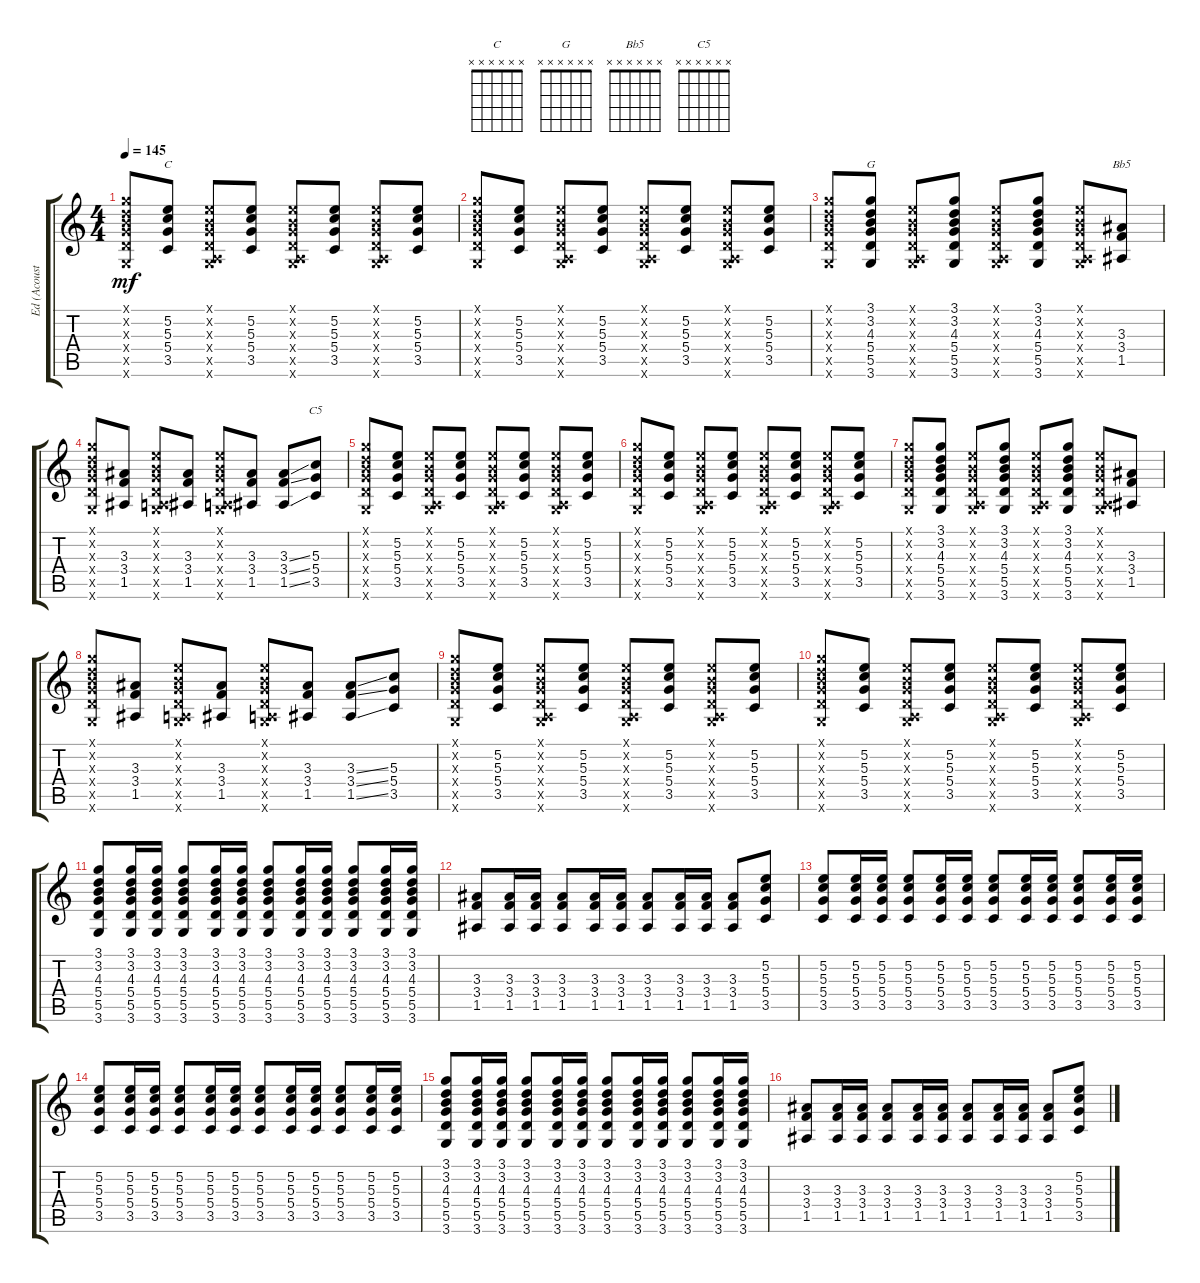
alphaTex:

\track ("Ed (Acoustic Overdub)" "Ed (Acoust") {instrument acousticguitarsteel}
\staff {score tabs}
\tuning (E4 B3 G3 D3 A2 E2) {hide}
\chord ("C" x x x x x x)
\chord ("G" x x x x x x)
\chord ("Bb5" x x x x x x)
\chord ("C5" x x x x x x)
\ts (4 4)
\tempo 145
\clef g2
\ks c
(3.1{x} 3.2{x} 4.3{x} 5.4{x} 5.5{x} 3.6{x}).8{dy mf} (5.2 5.3 5.4 3.5).8{ch "C"} (0.1{x} 0.2{x} 0.3{x} 0.4{x} 0.5{x} 3.6{x}).8 (5.2 5.3 5.4 3.5).8 (0.1{x} 0.2{x} 0.3{x} 0.4{x} 0.5{x} 3.6{x}).8 (5.2 5.3 5.4 3.5).8 (0.1{x} 0.2{x} 0.3{x} 0.4{x} 0.5{x} 3.6{x}).8 (5.2 5.3 5.4 3.5).8 |
(3.1{x} 3.2{x} 4.3{x} 5.4{x} 5.5{x} 3.6{x}).8 (5.2 5.3 5.4 3.5).8 (0.1{x} 0.2{x} 0.3{x} 0.4{x} 0.5{x} 3.6{x}).8 (5.2 5.3 5.4 3.5).8 (0.1{x} 0.2{x} 0.3{x} 0.4{x} 0.5{x} 3.6{x}).8 (5.2 5.3 5.4 3.5).8 (0.1{x} 0.2{x} 0.3{x} 0.4{x} 0.5{x} 3.6{x}).8 (5.2 5.3 5.4 3.5).8 |
(3.1{x} 3.2{x} 4.3{x} 5.4{x} 5.5{x} 3.6{x}).8 (3.1 3.2 4.3 5.4 5.5 3.6).8{ch "G"} (0.1{x} 0.2{x} 0.3{x} 0.4{x} 0.5{x} 3.6{x}).8 (3.1 3.2 4.3 5.4 5.5 3.6).8 (0.1{x} 0.2{x} 0.3{x} 0.4{x} 0.5{x} 3.6{x}).8 (3.1 3.2 4.3 5.4 5.5 3.6).8 (0.1{x} 0.2{x} 0.3{x} 0.4{x} 0.5{x} 3.6{x}).8 (3.3 3.4 1.5).8{ch "Bb5"} |
(3.1{x} 3.2{x} 4.3{x} 5.4{x} 5.5{x} 3.6{x}).8 (3.3 3.4 1.5).8 (0.1{x} 0.2{x} 0.3{x} 0.4{x} 0.5{x} 3.6{x}).8 (3.3 3.4 1.5).8 (0.1{x} 0.2{x} 0.3{x} 0.4{x} 0.5{x} 3.6{x}).8 (3.3 3.4 1.5).8 (3.3{ss} 3.4{ss} 1.5{ss}).8 (5.3 5.4 3.5).8{ch "C5"} |
(3.1{x} 3.2{x} 4.3{x} 5.4{x} 5.5{x} 3.6{x}).8 (5.2 5.3 5.4 3.5).8 (0.1{x} 0.2{x} 0.3{x} 0.4{x} 0.5{x} 3.6{x}).8 (5.2 5.3 5.4 3.5).8 (0.1{x} 0.2{x} 0.3{x} 0.4{x} 0.5{x} 3.6{x}).8 (5.2 5.3 5.4 3.5).8 (0.1{x} 0.2{x} 0.3{x} 0.4{x} 0.5{x} 3.6{x}).8 (5.2 5.3 5.4 3.5).8 |
(3.1{x} 3.2{x} 4.3{x} 5.4{x} 5.5{x} 3.6{x}).8 (5.2 5.3 5.4 3.5).8 (0.1{x} 0.2{x} 0.3{x} 0.4{x} 0.5{x} 3.6{x}).8 (5.2 5.3 5.4 3.5).8 (0.1{x} 0.2{x} 0.3{x} 0.4{x} 0.5{x} 3.6{x}).8 (5.2 5.3 5.4 3.5).8 (0.1{x} 0.2{x} 0.3{x} 0.4{x} 0.5{x} 3.6{x}).8 (5.2 5.3 5.4 3.5).8 |
(3.1{x} 3.2{x} 4.3{x} 5.4{x} 5.5{x} 3.6{x}).8 (3.1 3.2 4.3 5.4 5.5 3.6).8 (0.1{x} 0.2{x} 0.3{x} 0.4{x} 0.5{x} 3.6{x}).8 (3.1 3.2 4.3 5.4 5.5 3.6).8 (0.1{x} 0.2{x} 0.3{x} 0.4{x} 0.5{x} 3.6{x}).8 (3.1 3.2 4.3 5.4 5.5 3.6).8 (0.1{x} 0.2{x} 0.3{x} 0.4{x} 0.5{x} 3.6{x}).8 (3.3 3.4 1.5).8 |
(3.1{x} 3.2{x} 4.3{x} 5.4{x} 5.5{x} 3.6{x}).8 (3.3 3.4 1.5).8 (0.1{x} 0.2{x} 0.3{x} 0.4{x} 0.5{x} 3.6{x}).8 (3.3 3.4 1.5).8 (0.1{x} 0.2{x} 0.3{x} 0.4{x} 0.5{x} 3.6{x}).8 (3.3 3.4 1.5).8 (3.3{ss} 3.4{ss} 1.5{ss}).8 (5.3 5.4 3.5).8 |
(3.1{x} 3.2{x} 4.3{x} 5.4{x} 5.5{x} 3.6{x}).8 (5.2 5.3 5.4 3.5).8 (0.1{x} 0.2{x} 0.3{x} 0.4{x} 0.5{x} 3.6{x}).8 (5.2 5.3 5.4 3.5).8 (0.1{x} 0.2{x} 0.3{x} 0.4{x} 0.5{x} 3.6{x}).8 (5.2 5.3 5.4 3.5).8 (0.1{x} 0.2{x} 0.3{x} 0.4{x} 0.5{x} 3.6{x}).8 (5.2 5.3 5.4 3.5).8 |
(3.1{x} 3.2{x} 4.3{x} 5.4{x} 5.5{x} 3.6{x}).8 (5.2 5.3 5.4 3.5).8 (0.1{x} 0.2{x} 0.3{x} 0.4{x} 0.5{x} 3.6{x}).8 (5.2 5.3 5.4 3.5).8 (0.1{x} 0.2{x} 0.3{x} 0.4{x} 0.5{x} 3.6{x}).8 (5.2 5.3 5.4 3.5).8 (0.1{x} 0.2{x} 0.3{x} 0.4{x} 0.5{x} 3.6{x}).8 (5.2 5.3 5.4 3.5).8 |
(3.1 3.2 4.3 5.4 5.5 3.6).8 (3.1 3.2 4.3 5.4 5.5 3.6).16 (3.1 3.2 4.3 5.4 5.5 3.6).16 (3.1 3.2 4.3 5.4 5.5 3.6).8 (3.1 3.2 4.3 5.4 5.5 3.6).16 (3.1 3.2 4.3 5.4 5.5 3.6).16 (3.1 3.2 4.3 5.4 5.5 3.6).8 (3.1 3.2 4.3 5.4 5.5 3.6).16 (3.1 3.2 4.3 5.4 5.5 3.6).16 (3.1 3.2 4.3 5.4 5.5 3.6).8 (3.1 3.2 4.3 5.4 5.5 3.6).16 (3.1 3.2 4.3 5.4 5.5 3.6).16 |
(3.3 3.4 1.5).8 (3.3 3.4 1.5).16 (3.3 3.4 1.5).16 (3.3 3.4 1.5).8 (3.3 3.4 1.5).16 (3.3 3.4 1.5).16 (3.3 3.4 1.5).8 (3.3 3.4 1.5).16 (3.3 3.4 1.5).16 (3.3 3.4 1.5).8 (5.2 5.3 5.4 3.5).8 |
(5.2 5.3 5.4 3.5).8 (5.2 5.3 5.4 3.5).16 (5.2 5.3 5.4 3.5).16 (5.2 5.3 5.4 3.5).8 (5.2 5.3 5.4 3.5).16 (5.2 5.3 5.4 3.5).16 (5.2 5.3 5.4 3.5).8 (5.2 5.3 5.4 3.5).16 (5.2 5.3 5.4 3.5).16 (5.2 5.3 5.4 3.5).8 (5.2 5.3 5.4 3.5).16 (5.2 5.3 5.4 3.5).16 |
(5.2 5.3 5.4 3.5).8 (5.2 5.3 5.4 3.5).16 (5.2 5.3 5.4 3.5).16 (5.2 5.3 5.4 3.5).8 (5.2 5.3 5.4 3.5).16 (5.2 5.3 5.4 3.5).16 (5.2 5.3 5.4 3.5).8 (5.2 5.3 5.4 3.5).16 (5.2 5.3 5.4 3.5).16 (5.2 5.3 5.4 3.5).8 (5.2 5.3 5.4 3.5).16 (5.2 5.3 5.4 3.5).16 |
(3.1 3.2 4.3 5.4 5.5 3.6).8 (3.1 3.2 4.3 5.4 5.5 3.6).16 (3.1 3.2 4.3 5.4 5.5 3.6).16 (3.1 3.2 4.3 5.4 5.5 3.6).8 (3.1 3.2 4.3 5.4 5.5 3.6).16 (3.1 3.2 4.3 5.4 5.5 3.6).16 (3.1 3.2 4.3 5.4 5.5 3.6).8 (3.1 3.2 4.3 5.4 5.5 3.6).16 (3.1 3.2 4.3 5.4 5.5 3.6).16 (3.1 3.2 4.3 5.4 5.5 3.6).8 (3.1 3.2 4.3 5.4 5.5 3.6).16 (3.1 3.2 4.3 5.4 5.5 3.6).16 |
(3.3 3.4 1.5).8 (3.3 3.4 1.5).16 (3.3 3.4 1.5).16 (3.3 3.4 1.5).8 (3.3 3.4 1.5).16 (3.3 3.4 1.5).16 (3.3 3.4 1.5).8 (3.3 3.4 1.5).16 (3.3 3.4 1.5).16 (3.3 3.4 1.5).8 (5.2 5.3 5.4 3.5).8
